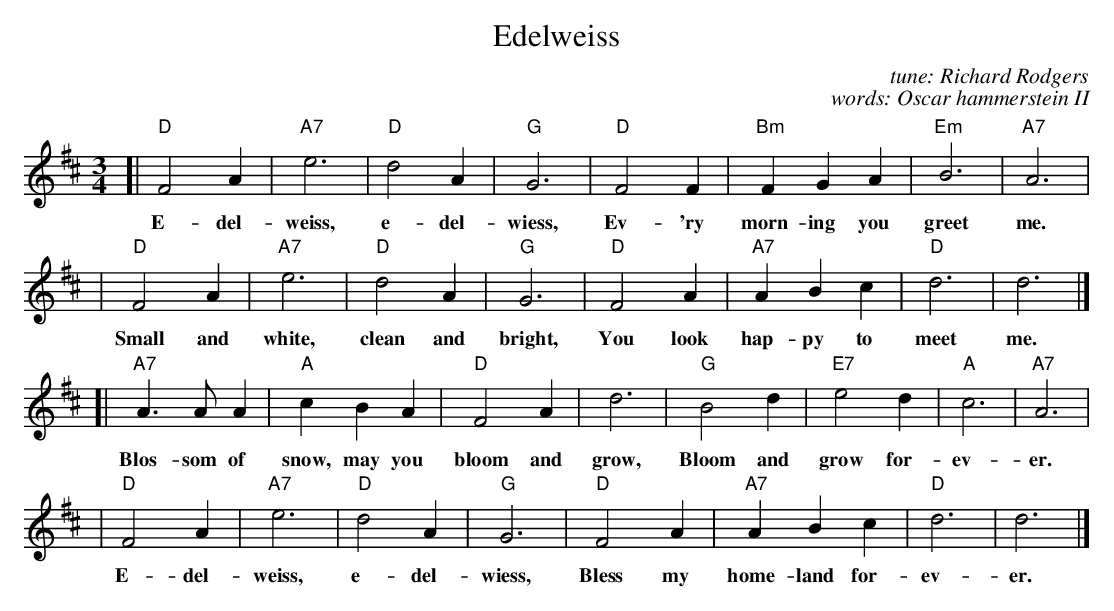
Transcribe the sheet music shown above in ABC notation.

X:1
T: Edelweiss
C: tune: Richard Rodgers
C: words: Oscar hammerstein II
M: 3/4
L: 1/4
K: D
[| "D"F2A | "A7"e3 | "D"d2A | "G"G3 | "D"F2F | "Bm"FGA | "Em"B3 | "A7"A3 |
w: E-del-weiss, e-del-wiess, Ev-'ry morn-ing you greet me.
|  "D"F2A | "A7"e3 | "D"d2A | "G"G3 | "D"F2A | "A7"ABc | "D"d3 | d3 |]
w: Small and white, clean and bright, You look hap-py to meet me.
[| "A7"A>AA | "A"cBA | "D"F2A | d3 | "G"B2d | "E7"e2d | "A"c3 | "A7"A3 |
w: Blos-som of snow, may you bloom and grow, Bloom and grow for-ev-er.
|  "D"F2A | "A7"e3 | "D"d2A | "G"G3 | "D"F2A | "A7"ABc | "D"d3 | d3 |]
w: E-del-weiss, e-del-wiess, Bless my home-land for-ev-er.
